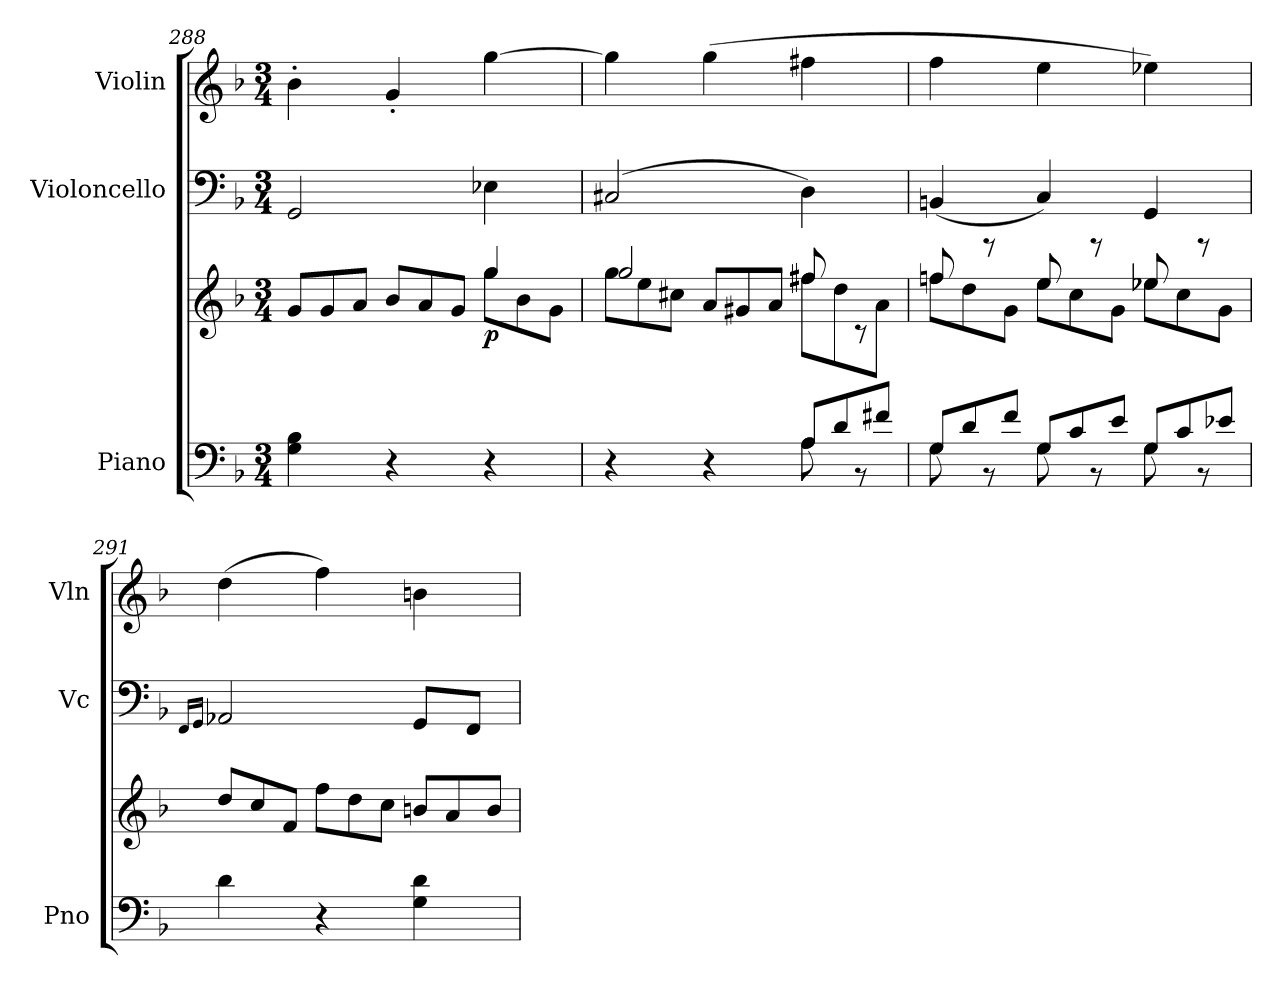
**kern	**kern	**dynam	**kern	**kern
*part3	*part3	*part3	*part2	*part1
*staff4	*staff3	*staff3/4	*staff2	*staff1
*I"Piano	*	*	*I"Violoncello	*I"Violin
*I'Pno	*	*	*I'Vc	*I'Vln
*clefF4	*clefG2	*	*clefF4	*clefG2
*k[b-]	*k[b-]	*	*k[b-]	*k[b-]
*M3/4	*M3/4	*	*M3/4	*M3/4
*	*Xtuplet	*	*	*
=288	=288	=288	=288	=288
*	*^	*	*	*
4G\ 4B-\	12g/L	2ryy	.	2GG/	4b-'\
.	12g/	.	.	.	.
.	12a/J	.	.	.	.
4r	12b-/L	.	.	.	4g'/
.	12a/	.	.	.	.
.	12g/J	.	.	.	.
!	!	!	!LO:DY:b	!	!
4r	12gg\L	4gg/	p	4E-X\	[4gg\
.	12b-\	.	.	.	.
.	12g\J	.	.	.	.
=289	=289	=289	=289	=289	=289
*^	*	*	*	*	*
4r	2ryy	12gg\L	2gg/	.	(>2C#X/	4gg\]
.	.	12ee\	.	.	.	.
.	.	12cc#X\J	.	.	.	.
4r	.	12a/L	.	.	.	(>4gg\
.	.	12g#X/	.	.	.	.
.	.	12a/J	.	.	.	.
*Xtuplet	*	*	*	*	*	*
12A/L	8A\	12ff#X\L	8ff#/	.	4D\)	4ff#X\
12d/	.	12dd\	.	.	.	.
.	8r	.	8r	.	.	.
12f#X/J	.	12a\J	.	.	.	.
!!LO:LB:g=z
=290	=290	=290	=290	=290	=290	=290
12G/L	8G\	12ffn\L	8ff/	.	(<4BBn/	4ff\
12d/	.	12dd\	.	.	.	.
.	8r	.	8reee	.	.	.
12f/J	.	12g\J	.	.	.	.
12G/L	8G\	12ee\L	8ee/	.	4C/)	4ee\
12c/	.	12cc\	.	.	.	.
.	8r	.	8reee	.	.	.
12e/J	.	12g\J	.	.	.	.
12G/L	8G\	12ee-X\L	8ee-/	.	4GG/	4ee-X\)
12c/	.	12cc\	.	.	.	.
.	8r	.	8reee	.	.	.
12e-X/J	.	12g\J	.	.	.	.
*v	*v	*	*	*	*	*
*	*v	*v	*	*	*
=291	=291	=291	=291	=291
.	.	.	16qFF/LL	.
.	.	.	16qGG/JJ	.
4d\	12dd/L	.	2AA-X/	(>4dd\
.	12cc/	.	.	.
.	12f/J	.	.	.
4r	12ff\L	.	.	4ff\)
.	12dd\	.	.	.
.	12cc\J	.	.	.
4G\ 4d\	12bn/L	.	8GG/L	4bn\
.	12a/	.	.	.
.	.	.	8FF/J	.
.	12b/J	.	.	.
=	=	=	=	=
*-	*-	*-	*-	*-
